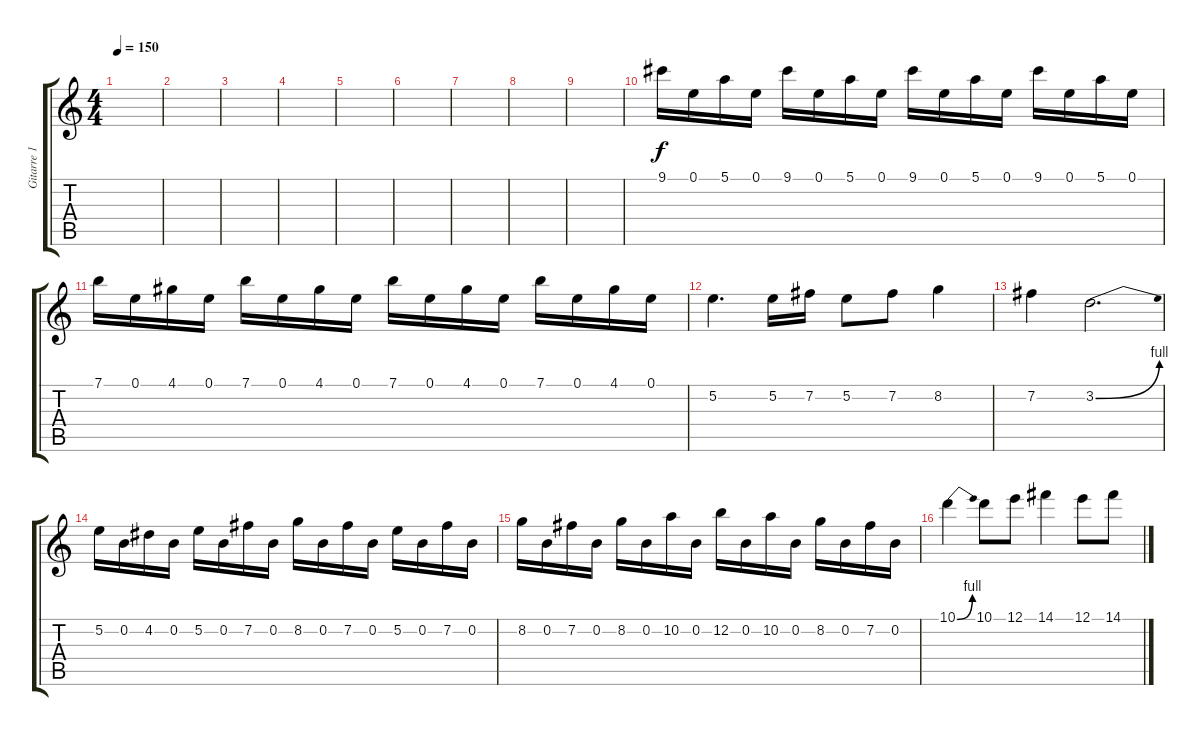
\track ("Gitarre 1" "Gitarre 1") {instrument distortionguitar}
\staff {score tabs}
\tuning (E4 B3 G3 D3 A2 E2) {hide}
\ts (4 4)
\tempo 150
\clef g2
\ks c
|
|
|
|
|
|
|
|
|
9.1.16 0.1.16 5.1.16 0.1.16 9.1.16 0.1.16 5.1.16 0.1.16 9.1.16 0.1.16 5.1.16 0.1.16 9.1.16 0.1.16 5.1.16 0.1.16 |
7.1.16 0.1.16 4.1.16 0.1.16 7.1.16 0.1.16 4.1.16 0.1.16 7.1.16 0.1.16 4.1.16 0.1.16 7.1.16 0.1.16 4.1.16 0.1.16 |
5.2.4{d} 5.2.16 7.2.16 5.2.8 7.2.8 8.2.4 |
7.2.4 3.2{be (bend 0 0 60 4)}.2{d} |
5.2.16 0.2.16 4.2.16 0.2.16 5.2.16 0.2.16 7.2.16 0.2.16 8.2.16 0.2.16 7.2.16 0.2.16 5.2.16 0.2.16 7.2.16 0.2.16 |
8.2.16 0.2.16 7.2.16 0.2.16 8.2.16 0.2.16 10.2.16 0.2.16 12.2.16 0.2.16 10.2.16 0.2.16 8.2.16 0.2.16 7.2.16 0.2.16 |
10.1{be (bend 0 0 60 4)}.4 10.1.8 12.1.8 14.1.4 12.1.8 14.1.8
